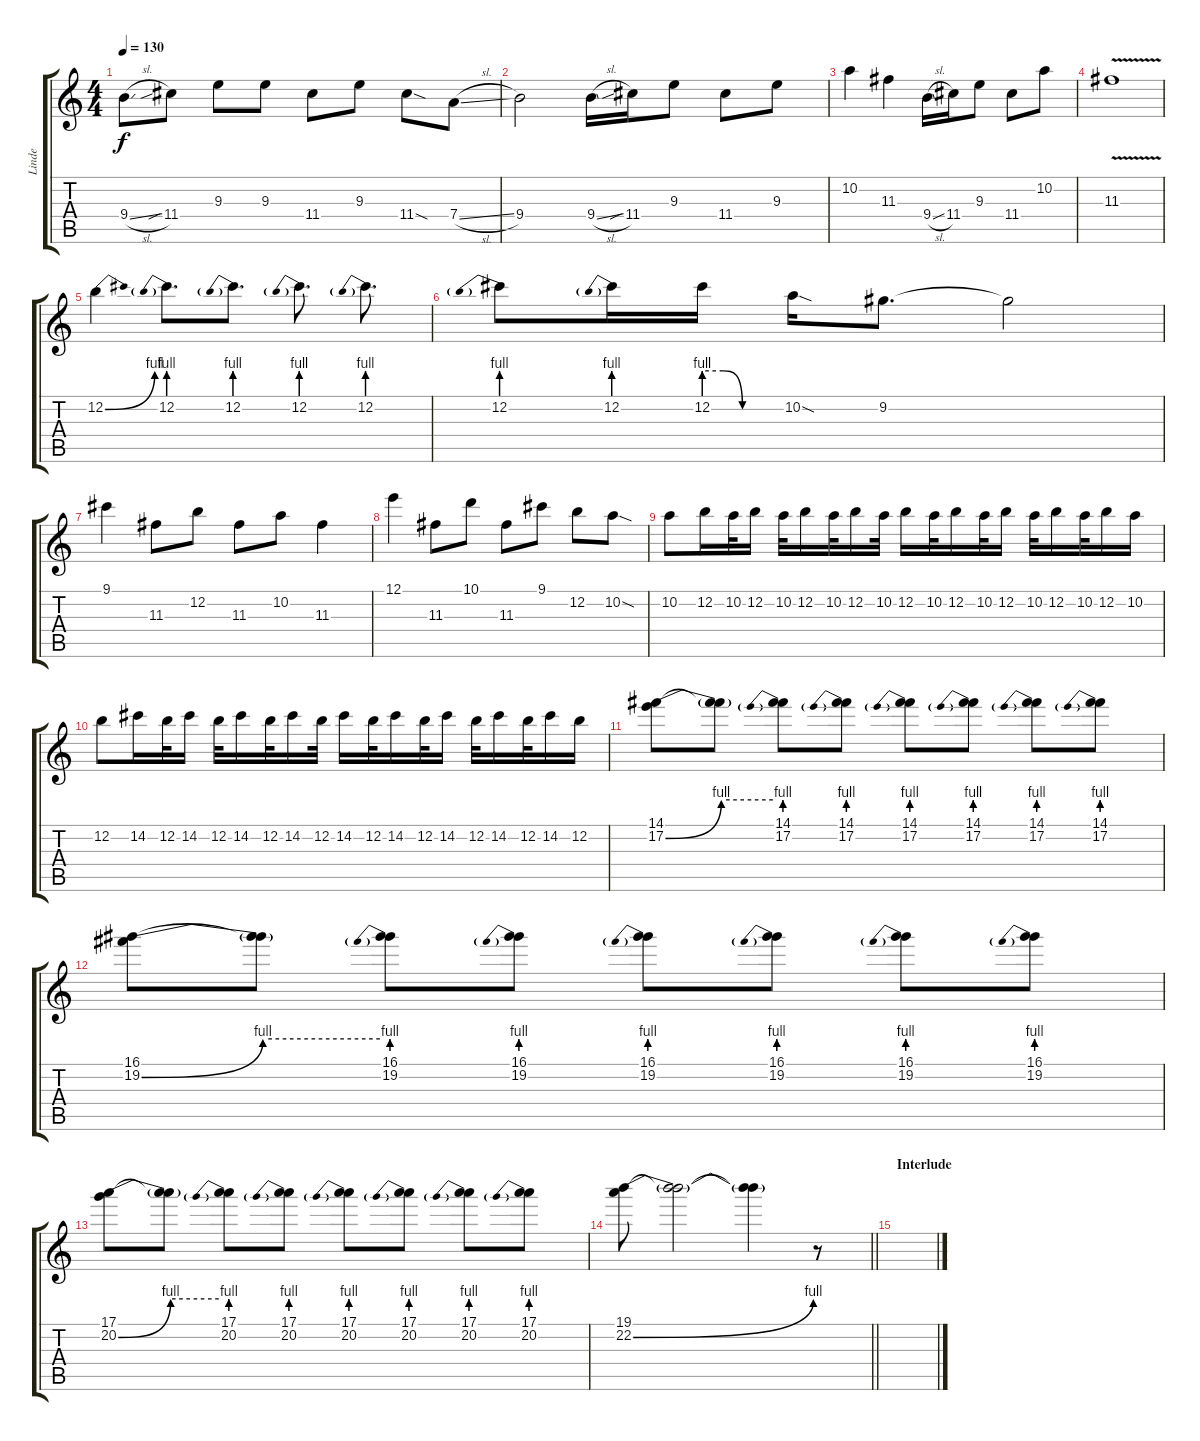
\track ("Linde" "Linde") {instrument distortionguitar}
\staff {score tabs}
\tuning (E4 B3 G3 D3 A2 E2) {hide}
\ts (4 4)
\tempo 130
\clef g2
\ks c
9.4{sl}.8{dy f} 11.4{sib}.8 9.3.8 9.3.8 11.4.8 9.3.8 11.4{sod}.8 7.4{sl}.8 |
9.4.2 9.4{sl}.16 11.4{sib}.16 9.3.8 11.4.8 9.3.8 |
10.2.4 11.3.4 9.4{sl}.16 11.4.16 9.3.8 11.4.8 10.2.8 |
11.3{v}.1 |
12.2{be (bend 0 0 60 4)}.4 12.2{be (prebend 0 4 60 4)}.8{d} 12.2{be (prebend 0 4 60 4)}.8{d} 12.2{be (prebend 0 4 60 4)}.8{d} 12.2{be (prebend 0 4 60 4)}.8{d} |
12.2{be (prebend 0 4 60 4)}.8 12.2{be (prebend 0 4 60 4)}.16 12.2{be (custom 0 4 15 4 30 0 60 0)}.16 10.2{sod}.16 9.2.8{d} 9.2{t}.2 |
9.1.4 11.3.8 12.2.8 11.3.8 10.2.8 11.3.4 |
12.1.4 11.3.8 10.1.8 11.3.8 9.1.8 12.2.8 10.2{sod}.8 |
10.2.8 12.2.16 10.2.32 12.2.16 10.2.32 12.2.16 10.2.32 12.2.16 10.2.32 12.2.16 10.2.32 12.2.16 10.2.32 12.2.16 10.2.32 12.2.16 10.2.32 12.2.16 10.2.16 |
12.2.8 14.2.16 12.2.32 14.2.16 12.2.32 14.2.16 12.2.32 14.2.16 12.2.32 14.2.16 12.2.32 14.2.16 12.2.32 14.2.16 12.2.32 14.2.16 12.2.32 14.2.16 12.2.16 |
(14.1 17.2{be (bend 0 0 60 4)}).8 (14.1{t} 17.2{be (hold 0 4 60 4) t}).8 (14.1 17.2{be (prebend 0 4 60 4)}).8 (14.1 17.2{be (prebend 0 4 60 4)}).8 (14.1 17.2{be (prebend 0 4 60 4)}).8 (14.1 17.2{be (prebend 0 4 60 4)}).8 (14.1 17.2{be (prebend 0 4 60 4)}).8 (14.1 17.2{be (prebend 0 4 60 4)}).8 |
(16.1 19.2{be (bend 0 0 60 4)}).8 (16.1{t} 19.2{be (hold 0 4 60 4) t}).8 (16.1 19.2{be (prebend 0 4 60 4)}).8 (16.1 19.2{be (prebend 0 4 60 4)}).8 (16.1 19.2{be (prebend 0 4 60 4)}).8 (16.1 19.2{be (prebend 0 4 60 4)}).8 (16.1 19.2{be (prebend 0 4 60 4)}).8 (16.1 19.2{be (prebend 0 4 60 4)}).8 |
(17.1 20.2{be (bend 0 0 60 4)}).8 (17.1{t} 20.2{be (hold 0 4 60 4) t}).8 (17.1 20.2{be (prebend 0 4 60 4)}).8 (17.1 20.2{be (prebend 0 4 60 4)}).8 (17.1 20.2{be (prebend 0 4 60 4)}).8 (17.1 20.2{be (prebend 0 4 60 4)}).8 (17.1 20.2{be (prebend 0 4 60 4)}).8 (17.1 20.2{be (prebend 0 4 60 4)}).8 |
\barLineRight lightlight
(19.1 22.2{be (bend 0 0 60 4)}).8 (19.1{t} 22.2{t}).2 (19.1{t} 22.2{t}).4 r.8 |
\section ("" "Interlude")
